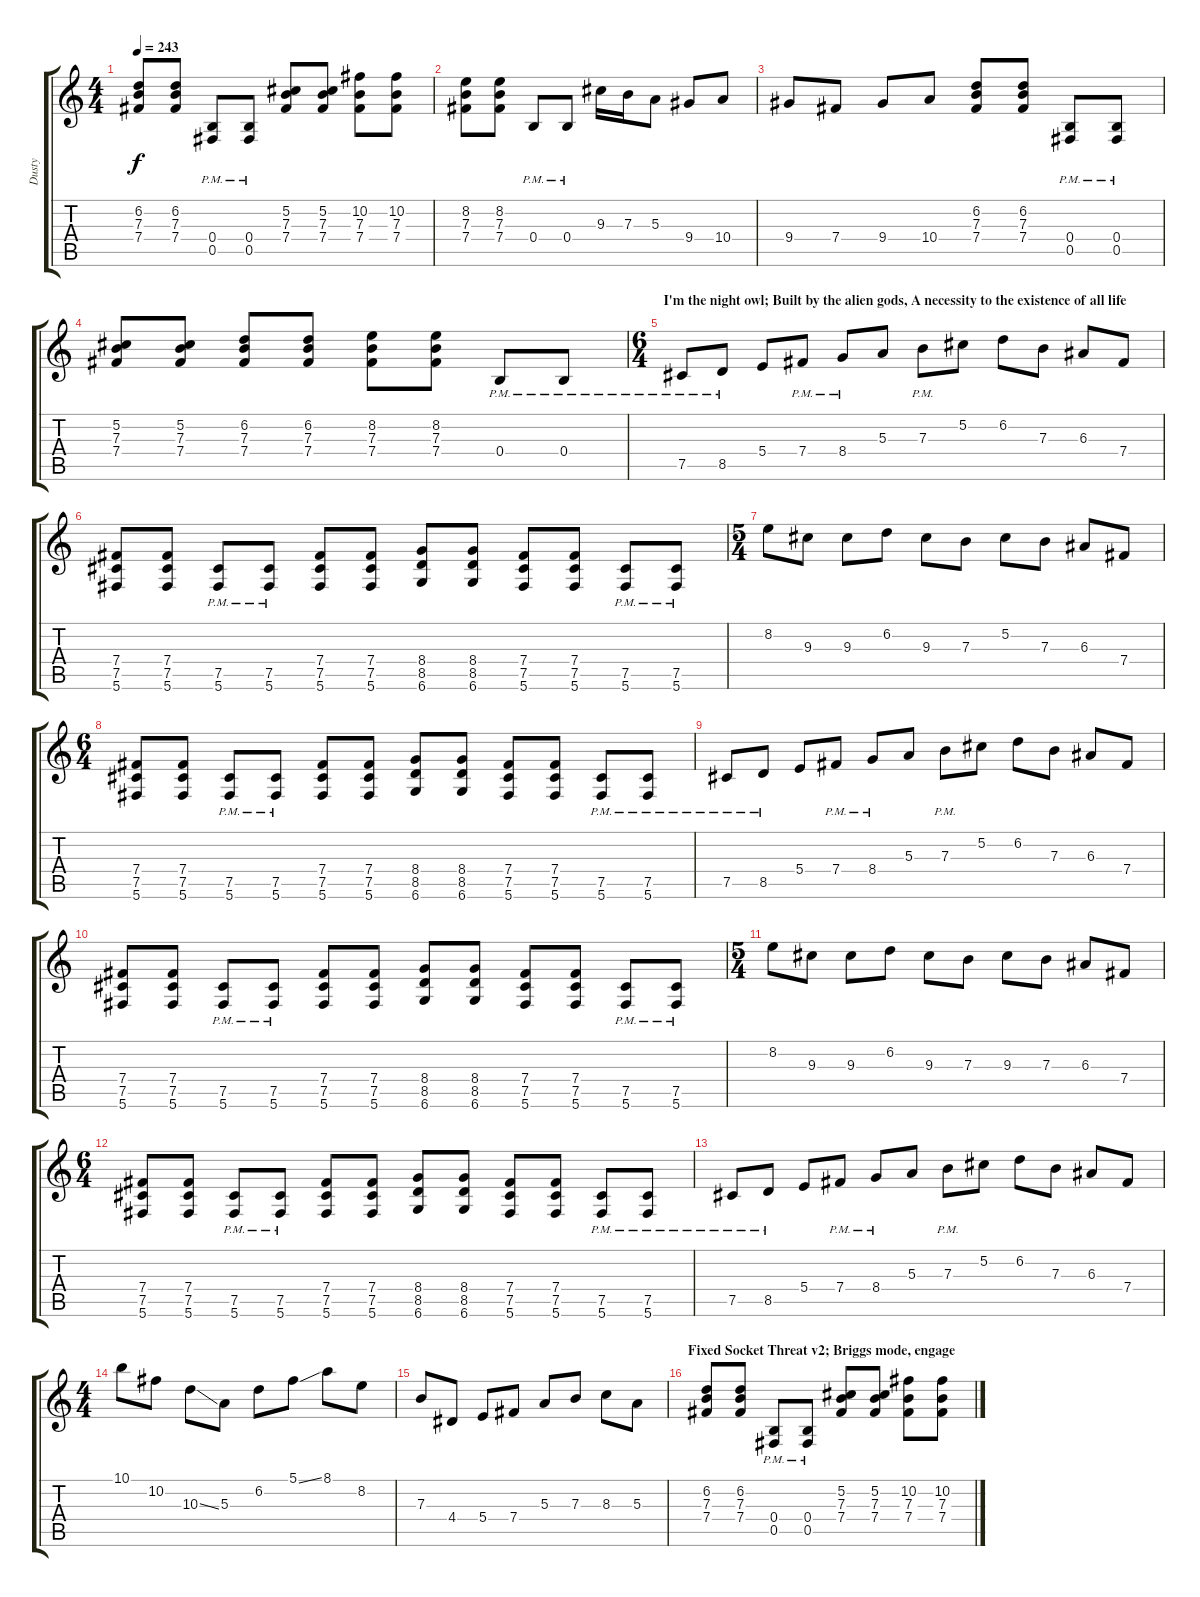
\track ("Dusty" "Dusty") {instrument distortionguitar}
\staff {score tabs}
\tuning (Db4 Ab3 E3 B2 Gb2 Db2) {hide}
\ts (4 4)
\tempo 243
\clef g2
\ks c
(6.2 7.3 7.4).8{dy f} (6.2 7.3 7.4).8 (0.4{pm} 0.5{pm}).8 (0.4{pm} 0.5{pm}).8 (5.2 7.3 7.4).8 (5.2 7.3 7.4).8 (10.2 7.3 7.4).8 (10.2 7.3 7.4).8 |
(8.2 7.3 7.4).8 (8.2 7.3 7.4).8 0.4{pm}.8 0.4{pm}.8 9.3.16 7.3.16 5.3.8 9.4.8 10.4.8 |
9.4.8 7.4.8 9.4.8 10.4.8 (6.2 7.3 7.4).8 (6.2 7.3 7.4).8 (0.4{pm} 0.5{pm}).8 (0.4{pm} 0.5{pm}).8 |
(5.2 7.3 7.4).8 (5.2 7.3 7.4).8 (6.2 7.3 7.4).8 (6.2 7.3 7.4).8 (8.2 7.3 7.4).8 (8.2 7.3 7.4).8 0.4{pm}.8 0.4{pm}.8 |
\ts (6 4)
\section ("" "I'm the night owl; Built by the alien gods, A necessity to the existence of all life")
7.5{pm}.8 8.5{pm}.8 5.4.8 7.4{pm}.8 8.4{pm}.8 5.3.8 7.3{pm}.8 5.2.8 6.2.8 7.3.8 6.3.8 7.4.8 |
(7.4 7.5 5.6).8 (7.4 7.5 5.6).8 (7.5{pm} 5.6{pm}).8 (7.5{pm} 5.6{pm}).8 (7.4 7.5 5.6).8 (7.4 7.5 5.6).8 (8.4 8.5 6.6).8 (8.4 8.5 6.6).8 (7.4 7.5 5.6).8 (7.4 7.5 5.6).8 (7.5{pm} 5.6{pm}).8 (7.5{pm} 5.6{pm}).8 |
\ts (5 4)
8.2.8 9.3.8 9.3.8 6.2.8 9.3.8 7.3.8 5.2.8 7.3.8 6.3.8 7.4.8 |
\ts (6 4)
(7.4 7.5 5.6).8 (7.4 7.5 5.6).8 (7.5{pm} 5.6{pm}).8 (7.5{pm} 5.6{pm}).8 (7.4 7.5 5.6).8 (7.4 7.5 5.6).8 (8.4 8.5 6.6).8 (8.4 8.5 6.6).8 (7.4 7.5 5.6).8 (7.4 7.5 5.6).8 (7.5{pm} 5.6{pm}).8 (7.5{pm} 5.6{pm}).8 |
7.5{pm}.8 8.5{pm}.8 5.4.8 7.4{pm}.8 8.4{pm}.8 5.3.8 7.3{pm}.8 5.2.8 6.2.8 7.3.8 6.3.8 7.4.8 |
(7.4 7.5 5.6).8 (7.4 7.5 5.6).8 (7.5{pm} 5.6{pm}).8 (7.5{pm} 5.6{pm}).8 (7.4 7.5 5.6).8 (7.4 7.5 5.6).8 (8.4 8.5 6.6).8 (8.4 8.5 6.6).8 (7.4 7.5 5.6).8 (7.4 7.5 5.6).8 (7.5{pm} 5.6{pm}).8 (7.5{pm} 5.6{pm}).8 |
\ts (5 4)
8.2.8 9.3.8 9.3.8 6.2.8 9.3.8 7.3.8 9.3.8 7.3.8 6.3.8 7.4.8 |
\ts (6 4)
(7.4 7.5 5.6).8 (7.4 7.5 5.6).8 (7.5{pm} 5.6{pm}).8 (7.5{pm} 5.6{pm}).8 (7.4 7.5 5.6).8 (7.4 7.5 5.6).8 (8.4 8.5 6.6).8 (8.4 8.5 6.6).8 (7.4 7.5 5.6).8 (7.4 7.5 5.6).8 (7.5{pm} 5.6{pm}).8 (7.5{pm} 5.6{pm}).8 |
7.5{pm}.8 8.5{pm}.8 5.4.8 7.4{pm}.8 8.4{pm}.8 5.3.8 7.3{pm}.8 5.2.8 6.2.8 7.3.8 6.3.8 7.4.8 |
\ts (4 4)
10.1.8 10.2.8 10.3{ss}.8 5.3.8 6.2.8 5.1{ss}.8 8.1.8 8.2.8 |
7.3.8 4.4.8 5.4.8 7.4.8 5.3.8 7.3.8 8.3.8 5.3.8 |
\section ("" "Fixed Socket Threat v2; Briggs mode, engage")
(6.2 7.3 7.4).8 (6.2 7.3 7.4).8 (0.4{pm} 0.5{pm}).8 (0.4{pm} 0.5{pm}).8 (5.2 7.3 7.4).8 (5.2 7.3 7.4).8 (10.2 7.3 7.4).8 (10.2 7.3 7.4).8
